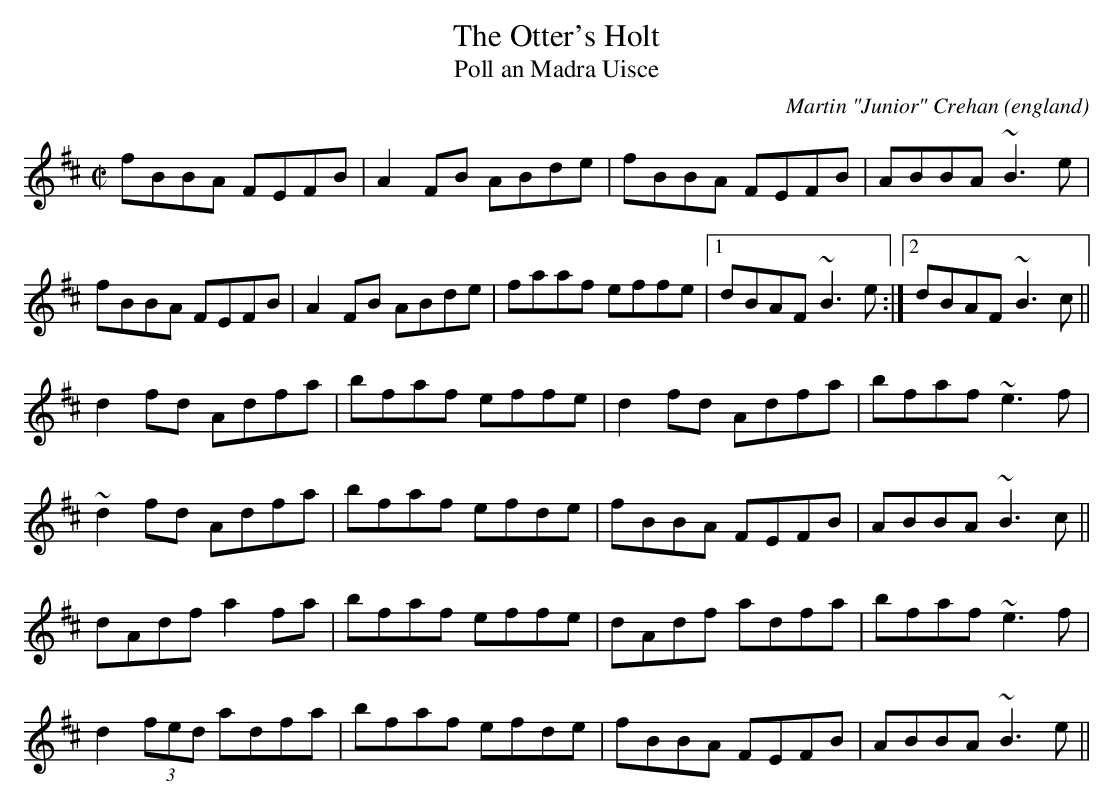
X:1
T:Otter's Holt, The
T:Poll an Madra Uisce
O:england
C:Martin "Junior" Crehan
M:C|
K:Bm
fBBA FEFB|A2FB ABde|fBBA FEFB|ABBA ~B3e|
fBBA FEFB|A2FB ABde|faaf effe|1 dBAF ~B3e:|2 dBAF ~B3c||
d2fd Adfa|bfaf effe|d2fd Adfa|bfaf ~e3f|
~d2fd Adfa|bfaf efde|fBBA FEFB|ABBA ~B3c||
dAdf a2fa|bfaf effe|dAdf adfa|bfaf ~e3f|
d2 (3fed adfa|bfaf efde|fBBA FEFB|ABBA ~B3e||
